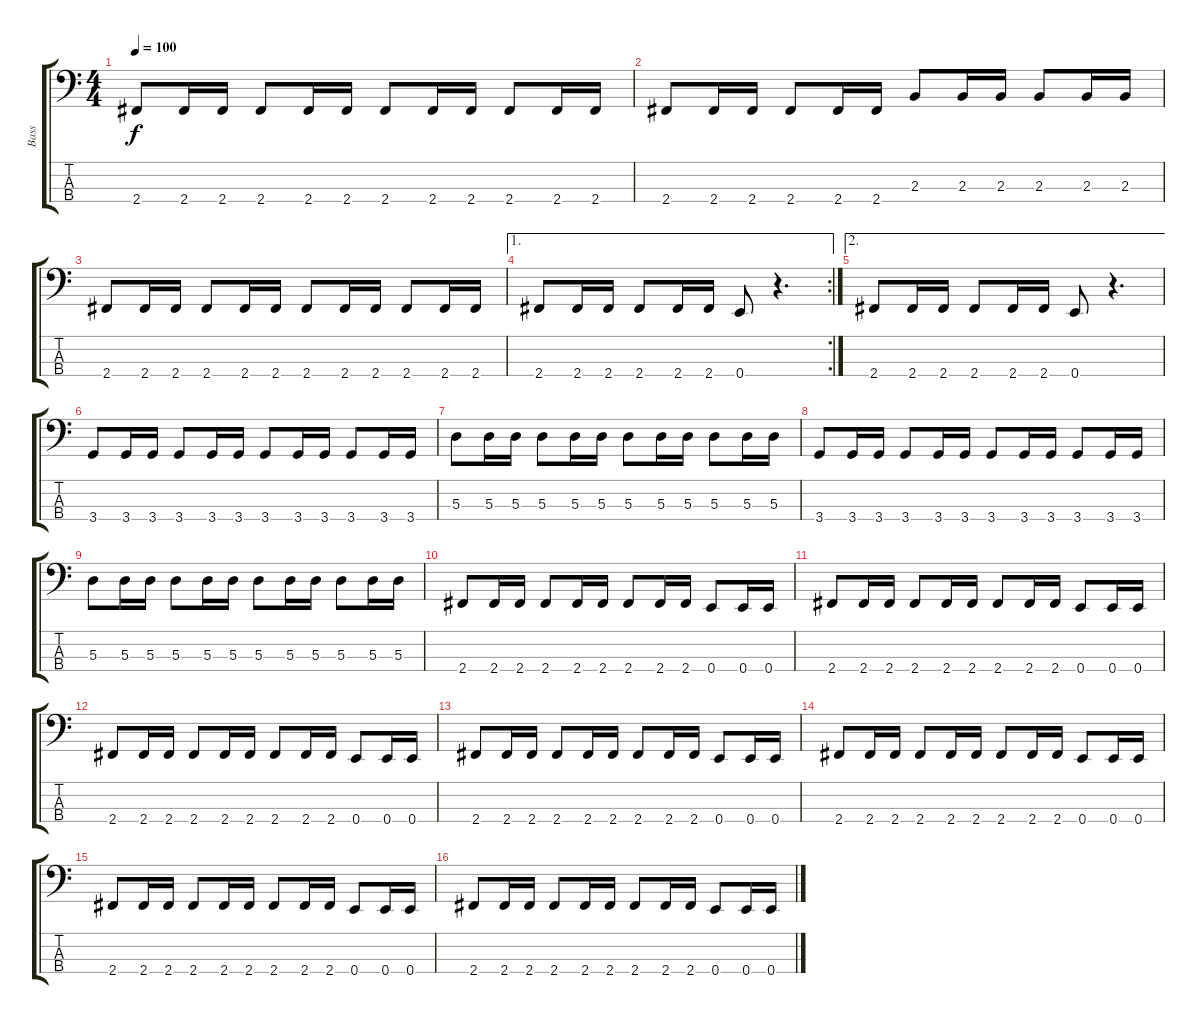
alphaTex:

\track ("Bass" "Bass") {instrument electricbassfinger}
\staff {score tabs}
\tuning (G2 D2 A1 E1) {hide}
\ts (4 4)
\tempo 100
\clef f4
\ks c
2.4.8{dy f} 2.4.16 2.4.16 2.4.8 2.4.16 2.4.16 2.4.8 2.4.16 2.4.16 2.4.8 2.4.16 2.4.16 |
2.4.8 2.4.16 2.4.16 2.4.8 2.4.16 2.4.16 2.3.8 2.3.16 2.3.16 2.3.8 2.3.16 2.3.16 |
2.4.8 2.4.16 2.4.16 2.4.8 2.4.16 2.4.16 2.4.8 2.4.16 2.4.16 2.4.8 2.4.16 2.4.16 |
\ae 1
\rc 2
2.4.8 2.4.16 2.4.16 2.4.8 2.4.16 2.4.16 0.4.8 r.4{d} |
\ae 2
2.4.8 2.4.16 2.4.16 2.4.8 2.4.16 2.4.16 0.4.8 r.4{d} |
3.4.8 3.4.16 3.4.16 3.4.8 3.4.16 3.4.16 3.4.8 3.4.16 3.4.16 3.4.8 3.4.16 3.4.16 |
5.3.8 5.3.16 5.3.16 5.3.8 5.3.16 5.3.16 5.3.8 5.3.16 5.3.16 5.3.8 5.3.16 5.3.16 |
3.4.8 3.4.16 3.4.16 3.4.8 3.4.16 3.4.16 3.4.8 3.4.16 3.4.16 3.4.8 3.4.16 3.4.16 |
5.3.8 5.3.16 5.3.16 5.3.8 5.3.16 5.3.16 5.3.8 5.3.16 5.3.16 5.3.8 5.3.16 5.3.16 |
2.4.8 2.4.16 2.4.16 2.4.8 2.4.16 2.4.16 2.4.8 2.4.16 2.4.16 0.4.8 0.4.16 0.4.16 |
2.4.8 2.4.16 2.4.16 2.4.8 2.4.16 2.4.16 2.4.8 2.4.16 2.4.16 0.4.8 0.4.16 0.4.16 |
2.4.8 2.4.16 2.4.16 2.4.8 2.4.16 2.4.16 2.4.8 2.4.16 2.4.16 0.4.8 0.4.16 0.4.16 |
2.4.8 2.4.16 2.4.16 2.4.8 2.4.16 2.4.16 2.4.8 2.4.16 2.4.16 0.4.8 0.4.16 0.4.16 |
2.4.8 2.4.16 2.4.16 2.4.8 2.4.16 2.4.16 2.4.8 2.4.16 2.4.16 0.4.8 0.4.16 0.4.16 |
2.4.8 2.4.16 2.4.16 2.4.8 2.4.16 2.4.16 2.4.8 2.4.16 2.4.16 0.4.8 0.4.16 0.4.16 |
2.4.8 2.4.16 2.4.16 2.4.8 2.4.16 2.4.16 2.4.8 2.4.16 2.4.16 0.4.8 0.4.16 0.4.16
